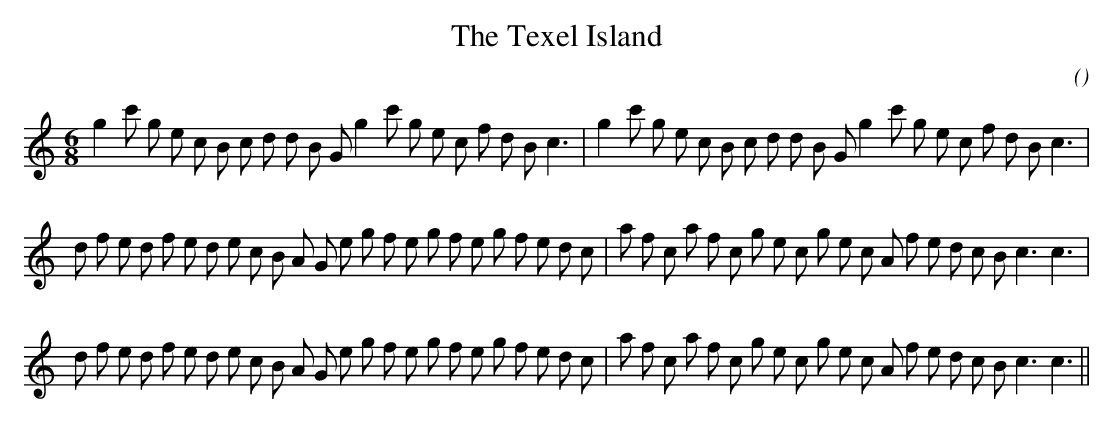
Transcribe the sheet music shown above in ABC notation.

X:1
T: The Texel Island
C:
O:
M:6/8
K:C
K:C
M:6/8
L:1/16
g4 c'2 g2 e2 c2 B2 c2 d2 d2 B2 G2 g4 c'2 g2 e2 c2 f2 d2 B2 c6 |g4 c'2 g2 e2 c2 B2 c2 d2 d2 B2 G2 g4 c'2 g2 e2 c2 f2 d2 B2 c6 |
d2 f2 e2 d2 f2 e2 d2 e2 c2 B2 A2 G2 e2 g2 f2 e2 g2 f2 e2 g2 f2 e2 d2 c2 |a2 f2 c2 a2 f2 c2 g2 e2 c2 g2 e2 c2 A2 f2 e2 d2 c2 B2 c6 c6 |
d2 f2 e2 d2 f2 e2 d2 e2 c2 B2 A2 G2 e2 g2 f2 e2 g2 f2 e2 g2 f2 e2 d2 c2 |a2 f2 c2 a2 f2 c2 g2 e2 c2 g2 e2 c2 A2 f2 e2 d2 c2 B2 c6 c6 ||
